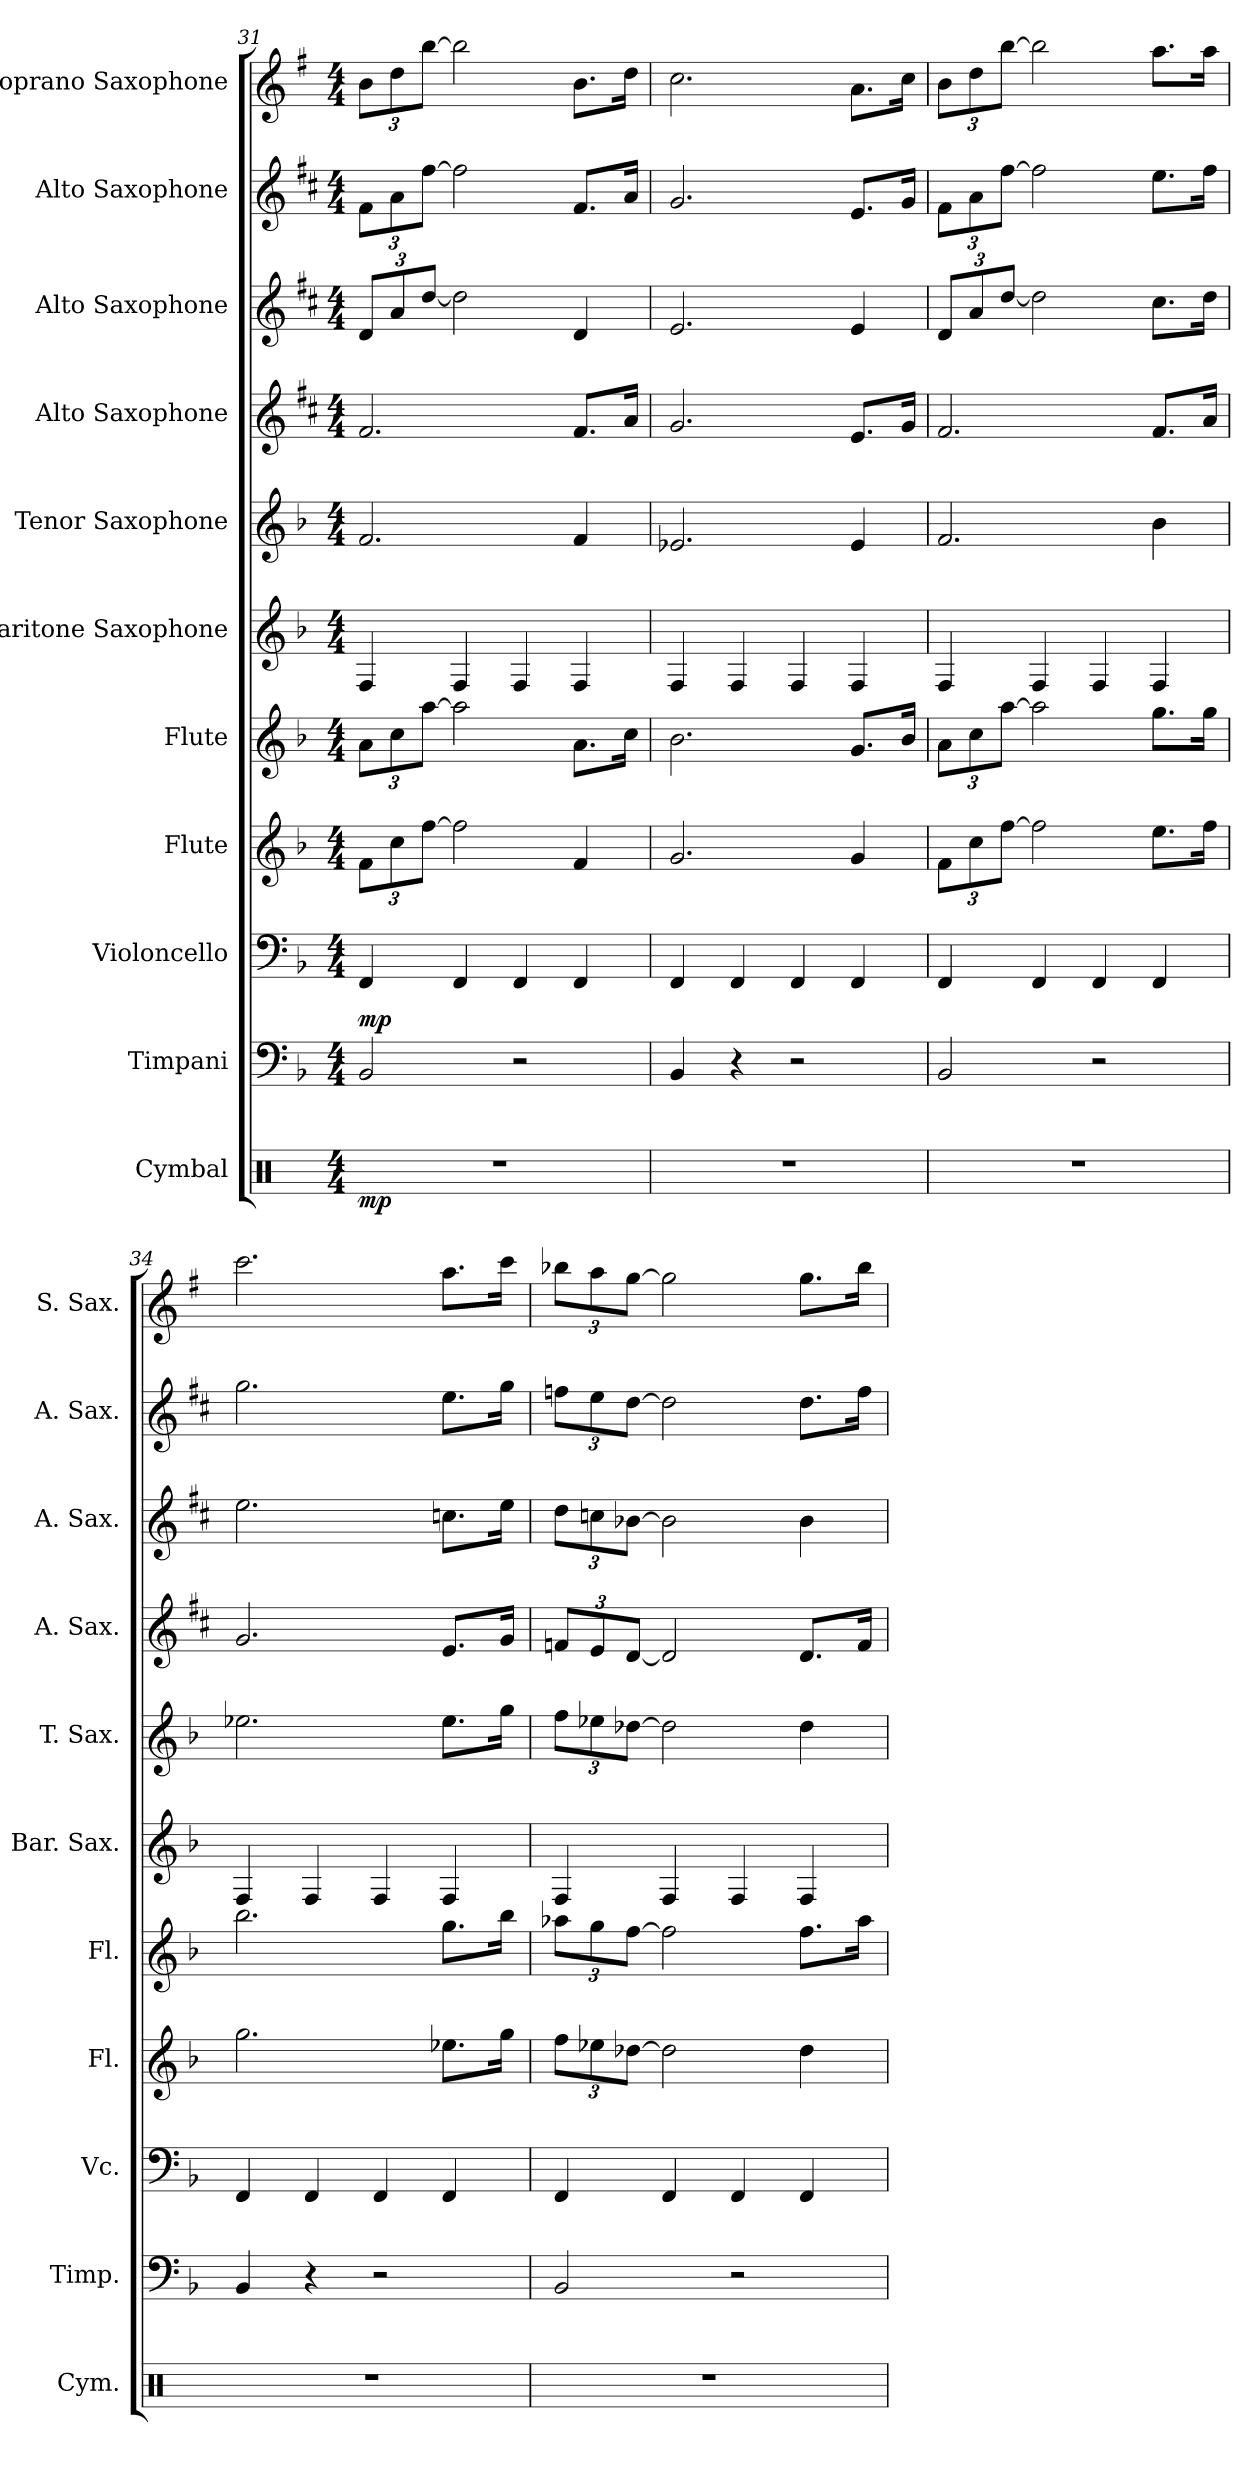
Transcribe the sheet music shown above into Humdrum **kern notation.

**kern	**dynam	**kern	**dynam	**kern	**kern	**kern	**kern	**kern	**kern	**kern	**kern	**kern
*part11	*part11	*part10	*part10	*part9	*part8	*part7	*part6	*part5	*part4	*part3	*part2	*part1
*staff11	*staff11	*staff10	*staff10	*staff9	*staff8	*staff7	*staff6	*staff5	*staff4	*staff3	*staff2	*staff1
*I"Cymbal	*	*I"Timpani	*	*I"Violoncello	*I"Flute	*I"Flute	*I"Baritone Saxophone	*I"Tenor Saxophone	*I"Alto Saxophone	*I"Alto Saxophone	*I"Alto Saxophone	*I"Soprano Saxophone
*I'Cym.	*	*I'Timp.	*	*I'Vc.	*I'Fl.	*I'Fl.	*I'Bar. Sax.	*I'T. Sax.	*I'A. Sax.	*I'A. Sax.	*I'A. Sax.	*I'S. Sax.
*clefX	*	*clefF4	*	*clefF4	*clefG2	*clefG2	*clefG2	*clefG2	*clefG2	*clefG2	*clefG2	*clefG2
*	*	*	*	*	*	*	*ITrd12c21	*ITrd8c14	*ITrd5c9	*ITrd5c9	*ITrd5c9	*ITrd1c2
*k[]	*	*k[b-]	*	*k[b-]	*k[b-]	*k[b-]	*k[b-]	*k[b-]	*k[b-]	*k[b-]	*k[b-]	*k[b-]
*M4/4	*	*M4/4	*	*M4/4	*M4/4	*M4/4	*M4/4	*M4/4	*M4/4	*M4/4	*M4/4	*M4/4
*	*	*	*	*	*Xbrackettup	*Xbrackettup	*	*	*	*Xbrackettup	*Xbrackettup	*Xbrackettup
=31	=31	=31	=31	=31	=31	=31	=31	=31	=31	=31	=31	=31
!	!LO:DY:b	!	!LO:DY:a	!	!	!	!	!	!	!	!	!
1r	mp	2BB-/	mp	4FF/	12f\L	12a\L	4FF/	2.F/	2.A/	12F/L	12A\L	12a\L
.	.	.	.	.	12cc\	12cc\	.	.	.	12c/	12c\	12cc\
.	.	.	.	.	[12ff\J	[12aa\J	.	.	.	[12f/J	[12a\J	[12aa\J
.	.	.	.	4FF/	2ff\]	2aa\]	4FF/	.	.	2f\]	2a\]	2aa\]
.	.	2r	.	4FF/	.	.	4FF/	.	.	.	.	.
.	.	.	.	4FF/	4f/	8.a\L	4FF/	4F/	8.A/L	4F/	8.A/L	8.a\L
.	.	.	.	.	.	16cc\Jk	.	.	16c/Jk	.	16c/Jk	16cc\Jk
=32	=32	=32	=32	=32	=32	=32	=32	=32	=32	=32	=32	=32
1r	.	4BB-/	.	4FF/	2.g/	2.b-\	4FF/	2.E-X/	2.B-/	2.G/	2.B-/	2.b-\
.	.	4r	.	4FF/	.	.	4FF/	.	.	.	.	.
.	.	2r	.	4FF/	.	.	4FF/	.	.	.	.	.
.	.	.	.	4FF/	4g/	8.g/L	4FF/	4E-/	8.G/L	4G/	8.G/L	8.g\L
.	.	.	.	.	.	16b-/Jk	.	.	16B-/Jk	.	16B-/Jk	16b-\Jk
!!LO:PB:g=z
=33	=33	=33	=33	=33	=33	=33	=33	=33	=33	=33	=33	=33
1r	.	2BB-/	.	4FF/	12f\L	12a\L	4FF/	2.F/	2.A/	12F/L	12A\L	12a\L
.	.	.	.	.	12cc\	12cc\	.	.	.	12c/	12c\	12cc\
.	.	.	.	.	[12ff\J	[12aa\J	.	.	.	[12f/J	[12a\J	[12aa\J
.	.	.	.	4FF/	2ff\]	2aa\]	4FF/	.	.	2f\]	2a\]	2aa\]
.	.	2r	.	4FF/	.	.	4FF/	.	.	.	.	.
.	.	.	.	4FF/	8.ee\L	8.gg\L	4FF/	4B-\	8.A/L	8.e\L	8.g\L	8.gg\L
.	.	.	.	.	16ff\Jk	16gg\Jk	.	.	16c/Jk	16f\Jk	16a\Jk	16gg\Jk
=34	=34	=34	=34	=34	=34	=34	=34	=34	=34	=34	=34	=34
1r	.	4BB-/	.	4FF/	2.gg\	2.bb-\	4FF/	2.e-X\	2.B-/	2.g\	2.b-\	2.bb-\
.	.	4r	.	4FF/	.	.	4FF/	.	.	.	.	.
.	.	2r	.	4FF/	.	.	4FF/	.	.	.	.	.
.	.	.	.	4FF/	8.ee-X\L	8.gg\L	4FF/	8.e-\L	8.G/L	8.e-X\L	8.g\L	8.gg\L
.	.	.	.	.	16gg\Jk	16bb-\Jk	.	16g\Jk	16B-/Jk	16g\Jk	16b-\Jk	16bb-\Jk
=35	=35	=35	=35	=35	=35	=35	=35	=35	=35	=35	=35	=35
*	*	*	*	*	*	*	*	*Xbrackettup	*Xbrackettup	*	*	*
1r	.	2BB-/	.	4FF/	12ff\L	12aa-X\L	4FF/	12f\L	12A-X/L	12f\L	12a-X\L	12aa-X\L
.	.	.	.	.	12ee-X\	12gg\	.	12e-X\	12G/	12e-X\	12g\	12gg\
.	.	.	.	.	[12dd-X\J	[12ff\J	.	[12d-X\J	[12F/J	[12d-X\J	[12f\J	[12ff\J
.	.	.	.	4FF/	2dd-\]	2ff\]	4FF/	2d-\]	2F/]	2d-\]	2f\]	2ff\]
.	.	2r	.	4FF/	.	.	4FF/	.	.	.	.	.
.	.	.	.	4FF/	4dd-\	8.ff\L	4FF/	4d-\	8.F/L	4d-\	8.f\L	8.ff\L
.	.	.	.	.	.	16aa-\Jk	.	.	16A-/Jk	.	16a-\Jk	16aa-\Jk
=	=	=	=	=	=	=	=	=	=	=	=	=
*-	*-	*-	*-	*-	*-	*-	*-	*-	*-	*-	*-	*-
